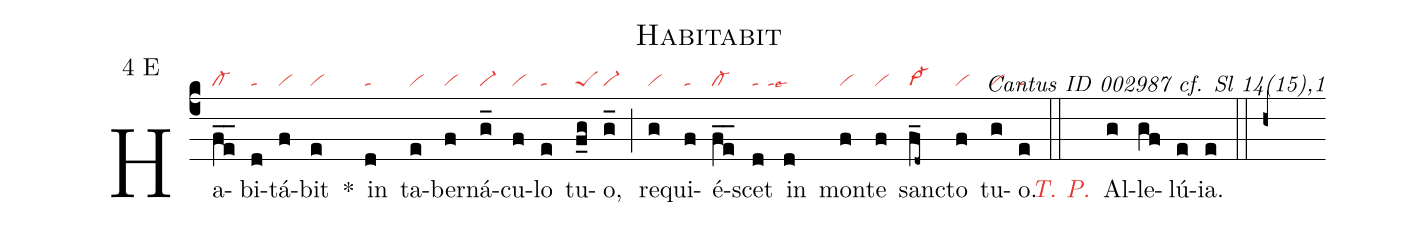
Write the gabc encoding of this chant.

name: Habitabit;
mode: 4;
mode-differentia: E;
commentary: Cantus ID 002987 cf. Sl 14(15),1;
nabc-lines: 1;
%%
(c4)

Ha(f_e_|cl-)bi(d|ta)tá(f|vi)bit(e|vi) *() in(d|ta) ta(e|vi)ber(f|vi)ná(g_|vi-)cu(f|vi)lo(e|ta) tu(f_g|peS)o,(g_|vi-) (;)
re(g|vi)qui(f|ta)é(f_e_|cl-)scet(d|ta) in(d|````talse6) mon(f|vi)te(f|vi) sanc(f_d~|vi>-)to(f|vi) tu(g|vi)o.(e|ta) (::)

<nlba><c><i>T. P.</i></c>() Al</nlba>(g)le(gf)lú(e)ia.(e) (::h+)
